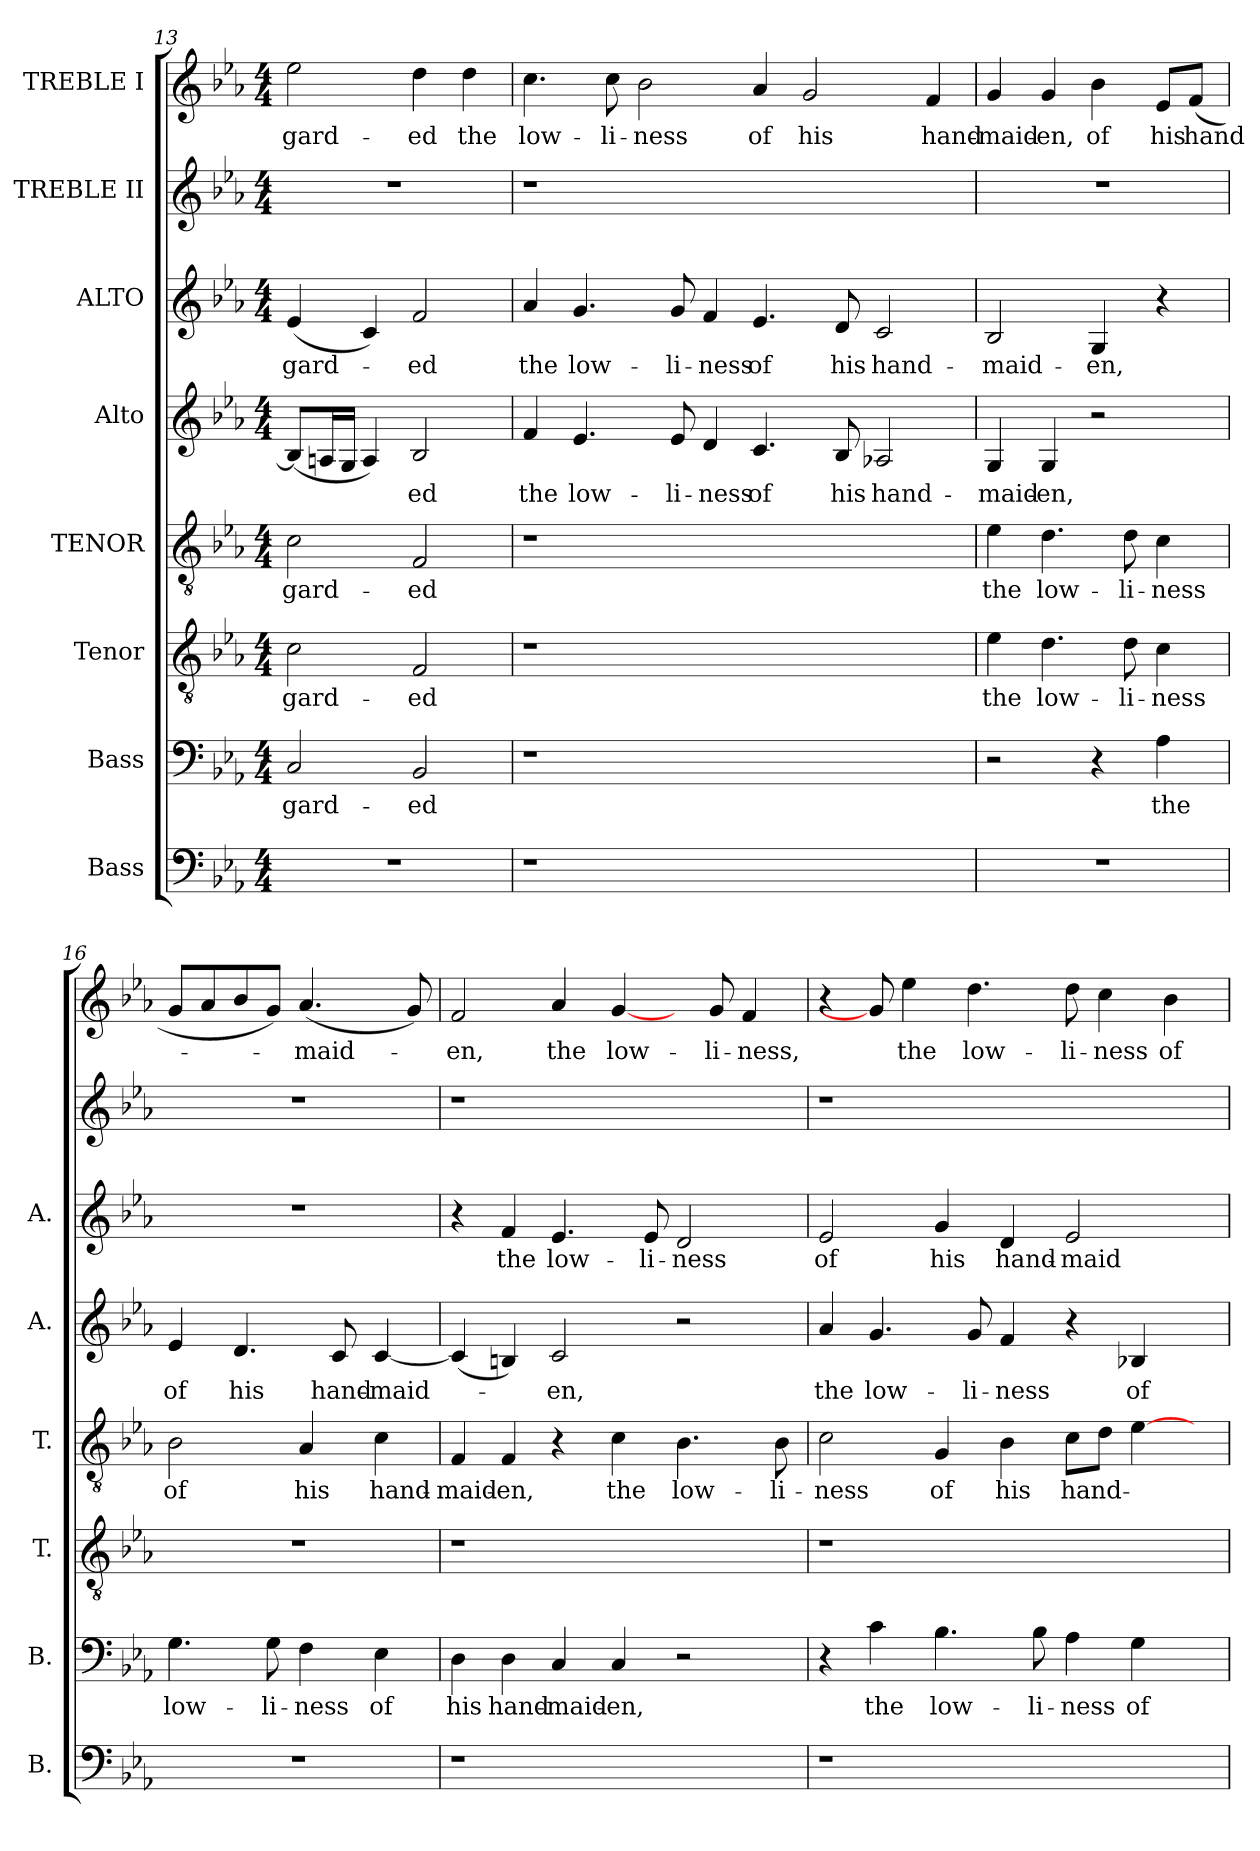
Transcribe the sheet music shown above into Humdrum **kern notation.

**kern	**kern	**text	**kern	**text	**kern	**text	**kern	**text	**kern	**text	**kern	**kern	**text
*part8	*part7	*part7	*part6	*part6	*part5	*part5	*part4	*part4	*part3	*part3	*part2	*part1	*part1
*staff8	*staff7	*staff7	*staff6	*staff6	*staff5	*staff5	*staff4	*staff4	*staff3	*staff3	*staff2	*staff1	*staff1
*I"Bass	*I"Bass	*	*I"Tenor	*	*I"TENOR	*	*I"Alto	*	*I"ALTO	*	*I"TREBLE II	*I"TREBLE I	*
*I'B.	*I'B.	*	*I'T.	*	*I'T.	*	*I'A.	*	*I'A.	*	*	*	*
*clefF4	*clefF4	*	*clefGv2	*	*clefGv2	*	*clefG2	*	*clefG2	*	*clefG2	*clefG2	*
*	*	*	*ITrd7c12	*	*ITrd7c12	*	*	*	*	*	*	*	*
*k[b-e-a-]	*k[b-e-a-]	*	*k[b-e-a-]	*	*k[b-e-a-]	*	*k[b-e-a-]	*	*k[b-e-a-]	*	*k[b-e-a-]	*k[b-e-a-]	*
*E-:	*E-:	*	*E-:	*	*E-:	*	*E-:	*	*E-:	*	*E-:	*E-:	*
*M4/4	*M4/4	*	*M4/4	*	*M4/4	*	*M4/4	*	*M4/4	*	*M4/4	*M4/4	*
=13	=13	=13	=13	=13	=13	=13	=13	=13	=13	=13	=13	=13	=13
!	!	!LO:LY:b:color=#000000	!	!	!	!	!	!	!	!	!	!	!
!	!	!	!	!LO:LY:b:color=#000000	!	!	!	!	!	!	!	!	!
!	!	!	!	!	!	!LO:LY:b:color=#000000	!	!	!	!	!	!	!
!	!	!	!	!	!	!	!	!	!	!LO:LY:b:color=#000000	!	!	!
!	!	!	!	!	!	!	!	!	!	!	!	!	!LO:LY:b:color=#000000
1r	2Ci/	-gard-	2Ci\	-gard-	2Ci\	-gard-	(8B-i/L]	.	(4e-i/	-gard-	1r	2ee-i\	-gard-
.	.	.	.	.	.	.	16Ani/L	.	.	.	.	.	.
.	.	.	.	.	.	.	16Gi/JJ	.	.	.	.	.	.
.	.	.	.	.	.	.	4Ai/)	.	4ci/)	.	.	.	.
!	!	!LO:LY:b:color=#000000	!	!	!	!	!	!	!	!	!	!	!
!	!	!	!	!LO:LY:b:color=#000000	!	!	!	!	!	!	!	!	!
!	!	!	!	!	!	!LO:LY:b:color=#000000	!	!	!	!	!	!	!
!	!	!	!	!	!	!	!	!LO:LY:b:color=#000000	!	!	!	!	!
!	!	!	!	!	!	!	!	!	!	!LO:LY:b:color=#000000	!	!	!
!	!	!	!	!	!	!	!	!	!	!	!	!	!LO:LY:b:color=#000000
.	2BB-i/	-ed	2FFi/	-ed	2FFi/	-ed	2B-i/	-ed	2fi/	-ed	.	4ddi\	-ed
!	!	!	!	!	!	!	!	!	!	!	!	!	!LO:LY:b:color=#000000
.	.	.	.	.	.	.	.	.	.	.	.	4ddi\	the
=14	=14	=14	=14	=14	=14	=14	=14	=14	=14	=14	=14	=14	=14
!LO:N:vis=1	!LO:N:vis=1	!	!LO:N:vis=1	!	!LO:N:vis=1	!	!	!	!	!	!	!	!
!	!	!	!	!	!	!	!	!LO:LY:b:color=#000000	!	!	!	!	!
!	!	!	!	!	!	!	!	!	!	!LO:LY:b:color=#000000	!LO:N:vis=1	!	!
!	!	!	!	!	!	!	!	!	!	!	!	!	!LO:LY:b:color=#000000
1r	1r	.	1r	.	1r	.	4fi/	the	4a-i/	the	1r	4.cci\	low-
!	!	!	!	!	!	!	!	!LO:LY:b:color=#000000	!	!	!	!	!
!	!	!	!	!	!	!	!	!	!	!LO:LY:b:color=#000000	!	!	!
.	.	.	.	.	.	.	4.e-i/	low-	4.gi/	low-	.	.	.
!	!	!	!	!	!	!	!	!	!	!	!	!	!LO:LY:b:color=#000000
.	.	.	.	.	.	.	.	.	.	.	.	8cci\	-li-
!	!	!	!	!	!	!	!	!	!	!	!	!	!LO:LY:b:color=#000000
.	.	.	.	.	.	.	.	.	.	.	.	2b-i\	-ness
!	!	!	!	!	!	!	!	!LO:LY:b:color=#000000	!	!	!	!	!
!	!	!	!	!	!	!	!	!	!	!LO:LY:b:color=#000000	!	!	!
.	.	.	.	.	.	.	8e-i/	-li-	8gi/	-li-	.	.	.
!	!	!	!	!	!	!	!	!LO:LY:b:color=#000000	!	!	!	!	!
!	!	!	!	!	!	!	!	!	!	!LO:LY:b:color=#000000	!	!	!
.	.	.	.	.	.	.	4di/	-ness	4fi/	-ness	.	.	.
!	!	!	!	!	!	!	!	!LO:LY:b:color=#000000	!	!	!	!	!
!	!	!	!	!	!	!	!	!	!	!LO:LY:b:color=#000000	!	!	!
!	!	!	!	!	!	!	!	!	!	!	!	!	!LO:LY:b:color=#000000
1ryy	1ryy	.	1ryy	.	1ryy	.	4.ci/	of	4.e-i/	of	1ryy	4a-i/	of
!	!	!	!	!	!	!	!	!	!	!	!	!	!LO:LY:b:color=#000000
.	.	.	.	.	.	.	.	.	.	.	.	2gi/	his
!	!	!	!	!	!	!	!	!LO:LY:b:color=#000000	!	!	!	!	!
!	!	!	!	!	!	!	!	!	!	!LO:LY:b:color=#000000	!	!	!
.	.	.	.	.	.	.	8B-i/	his	8di/	his	.	.	.
!	!	!	!	!	!	!	!	!LO:LY:b:color=#000000	!	!	!	!	!
!	!	!	!	!	!	!	!	!	!	!LO:LY:b:color=#000000	!	!	!
.	.	.	.	.	.	.	2A-Xi/	hand-	2ci/	hand-	.	.	.
!	!	!	!	!	!	!	!	!	!	!	!	!	!LO:LY:b:color=#000000
.	.	.	.	.	.	.	.	.	.	.	.	4fi/	hand-
=15	=15	=15	=15	=15	=15	=15	=15	=15	=15	=15	=15	=15	=15
!	!	!	!	!LO:LY:b:color=#000000	!	!	!	!	!	!	!	!	!
!	!	!	!	!	!	!LO:LY:b:color=#000000	!	!	!	!	!	!	!
!	!	!	!	!	!	!	!	!LO:LY:b:color=#000000	!	!	!	!	!
!	!	!	!	!	!	!	!	!	!	!LO:LY:b:color=#000000	!	!	!
!	!	!	!	!	!	!	!	!	!	!	!	!	!LO:LY:b:color=#000000
1r	2r	.	4E-i\	the	4E-i\	the	4Gi/	-maid-	2B-i/	-maid-	1r	4gi/	-maid-
!	!	!	!	!LO:LY:b:color=#000000	!	!	!	!	!	!	!	!	!
!	!	!	!	!	!	!LO:LY:b:color=#000000	!	!	!	!	!	!	!
!	!	!	!	!	!	!	!	!LO:LY:b:color=#000000	!	!	!	!	!
!	!	!	!	!	!	!	!	!	!	!	!	!	!LO:LY:b:color=#000000
.	.	.	4.Di\	low-	4.Di\	low-	4Gi/	-en,	.	.	.	4gi/	-en,
!	!	!	!	!	!	!	!	!	!	!LO:LY:b:color=#000000	!	!	!
!	!	!	!	!	!	!	!	!	!	!	!	!	!LO:LY:b:color=#000000
.	4r	.	.	.	.	.	2r	.	4Gi/	-en,	.	4b-i\	of
!	!	!	!	!LO:LY:b:color=#000000	!	!	!	!	!	!	!	!	!
!	!	!	!	!	!	!LO:LY:b:color=#000000	!	!	!	!	!	!	!
.	.	.	8Di\	-li-	8Di\	-li-	.	.	.	.	.	.	.
!	!	!LO:LY:b:color=#000000	!	!	!	!	!	!	!	!	!	!	!
!	!	!	!	!LO:LY:b:color=#000000	!	!	!	!	!	!	!	!	!
!	!	!	!	!	!	!LO:LY:b:color=#000000	!	!	!	!	!	!	!
!	!	!	!	!	!	!	!	!	!	!	!	!	!LO:LY:b:color=#000000
.	4A-i\	the	4Ci\	-ness	4Ci\	-ness	.	.	4r	.	.	8e-i/L	his
!	!	!	!	!	!	!	!	!	!	!	!	!	!LO:LY:b:color=#000000
.	.	.	.	.	.	.	.	.	.	.	.	(8fi/J	hand-
!!LO:PB:g=z
=16	=16	=16	=16	=16	=16	=16	=16	=16	=16	=16	=16	=16	=16
!	!	!LO:LY:b:color=#000000	!	!	!	!	!	!	!	!	!	!	!
!	!	!	!	!	!	!LO:LY:b:color=#000000	!	!	!	!	!	!	!
!	!	!	!	!	!	!	!	!LO:LY:b:color=#000000	!	!	!	!	!
1r	4.Gi\	low-	1r	.	2BB-i\	of	4e-i/	of	1r	.	1r	8gi/L	.
.	.	.	.	.	.	.	.	.	.	.	.	8a-i/	.
!	!	!	!	!	!	!	!	!LO:LY:b:color=#000000	!	!	!	!	!
.	.	.	.	.	.	.	4.di/	his	.	.	.	8b-i/	.
!	!	!LO:LY:b:color=#000000	!	!	!	!	!	!	!	!	!	!	!
.	8Gi\	-li-	.	.	.	.	.	.	.	.	.	8gi/J)	.
!	!	!LO:LY:b:color=#000000	!	!	!	!	!	!	!	!	!	!	!
!	!	!	!	!	!	!LO:LY:b:color=#000000	!	!	!	!	!	!	!
!	!	!	!	!	!	!	!	!	!	!	!	!	!LO:LY:b:color=#000000
.	4Fi\	-ness	.	.	4AA-i/	his	.	.	.	.	.	(4.a-i/	-maid-
!	!	!	!	!	!	!	!	!LO:LY:b:color=#000000	!	!	!	!	!
.	.	.	.	.	.	.	8ci/	hand-	.	.	.	.	.
!	!	!LO:LY:b:color=#000000	!	!	!	!	!	!	!	!	!	!	!
!	!	!	!	!	!	!LO:LY:b:color=#000000	!	!	!	!	!	!	!
!	!	!	!	!	!	!	!	!LO:LY:b:color=#000000	!	!	!	!	!
.	4E-i\	of	.	.	4Ci\	hand-	[4ci/	-maid-	.	.	.	.	.
.	.	.	.	.	.	.	.	.	.	.	.	8gi/)	.
=17	=17	=17	=17	=17	=17	=17	=17	=17	=17	=17	=17	=17	=17
!LO:N:vis=1	!	!	!	!	!	!	!	!	!	!	!	!	!
!	!	!LO:LY:b:color=#000000	!LO:N:vis=1	!	!	!	!	!	!	!	!	!	!
!	!	!	!	!	!	!LO:LY:b:color=#000000	!	!	!	!	!LO:N:vis=1	!	!
!	!	!	!	!	!	!	!	!	!	!	!	!	!LO:LY:b:color=#000000
1r	4Di\	his	1r	.	4FFi/	-maid-	(4ci/]	.	4r	.	1r	2fi/	-en,
!	!	!LO:LY:b:color=#000000	!	!	!	!	!	!	!	!	!	!	!
!	!	!	!	!	!	!LO:LY:b:color=#000000	!	!	!	!	!	!	!
!	!	!	!	!	!	!	!	!	!	!LO:LY:b:color=#000000	!	!	!
.	4Di\	hand-	.	.	4FFi/	-en,	4Bni/)	.	4fi/	the	.	.	.
!	!	!LO:LY:b:color=#000000	!	!	!	!	!	!	!	!	!	!	!
!	!	!	!	!	!	!	!	!LO:LY:b:color=#000000	!	!	!	!	!
!	!	!	!	!	!	!	!	!	!	!LO:LY:b:color=#000000	!	!	!
!	!	!	!	!	!	!	!	!	!	!	!	!	!LO:LY:b:color=#000000
.	4Ci/	-maid-	.	.	4r	.	2ci/	-en,	4.e-i/	low-	.	4a-i/	the
!	!	!LO:LY:b:color=#000000	!	!	!	!	!	!	!	!	!	!	!
!	!	!	!	!	!	!LO:LY:b:color=#000000	!	!	!	!	!	!	!
!	!	!	!	!	!	!	!	!	!	!	!	!	!LO:LY:b:color=#000000
.	4Ci/	-en,	.	.	4Ci\	the	.	.	.	.	.	[4gi/	low-
!	!	!	!	!	!	!	!	!	!	!LO:LY:b:color=#000000	!	!	!
.	.	.	.	.	.	.	.	.	8e-i/	-li-	.	.	.
!	!	!	!	!	!	!LO:LY:b:color=#000000	!	!	!	!	!	!	!
!	!	!	!	!	!	!	!	!	!	!LO:LY:b:color=#000000	!	!	!
2ryy	2r	.	2ryy	.	4.BB-i\	low-	2r	.	2di/	-ness	2ryy	8ryy	.
!	!	!	!	!	!	!	!	!	!	!	!	!	!LO:LY:b:color=#000000
.	.	.	.	.	.	.	.	.	.	.	.	8gi/	-li-
!	!	!	!	!	!	!	!	!	!	!	!	!	!LO:LY:b:color=#000000
.	.	.	.	.	.	.	.	.	.	.	.	4fi/	-ness,
!	!	!	!	!	!	!LO:LY:b:color=#000000	!	!	!	!	!	!	!
.	.	.	.	.	8BB-i\	-li-	.	.	.	.	.	.	.
=18	=18	=18	=18	=18	=18	=18	=18	=18	=18	=18	=18	=18	=18
!LO:N:vis=1	!	!	!LO:N:vis=1	!	!	!	!	!	!	!	!	!	!
!	!	!	!	!	!	!LO:LY:b:color=#000000	!	!	!	!	!	!	!
!	!	!	!	!	!	!	!	!LO:LY:b:color=#000000	!	!	!	!	!
!	!	!	!	!	!	!	!	!	!	!LO:LY:b:color=#000000	!LO:N:vis=1	!	!
1r	4r	.	1r	.	2Ci\	-ness	4a-i/	the	2e-i/	of	1r	4r	.
!	!	!LO:LY:b:color=#000000	!	!	!	!	!	!	!	!	!	!	!
!	!	!	!	!	!	!	!	!LO:LY:b:color=#000000	!	!	!	!	!
.	4ci\	the	.	.	.	.	4.gi/	low-	.	.	.	8gi/]	.
!	!	!	!	!	!	!	!	!	!	!	!	!	!LO:LY:b:color=#000000
.	.	.	.	.	.	.	.	.	.	.	.	4ee-i\	the
!	!	!LO:LY:b:color=#000000	!	!	!	!	!	!	!	!	!	!	!
!	!	!	!	!	!	!LO:LY:b:color=#000000	!	!	!	!	!	!	!
!	!	!	!	!	!	!	!	!	!	!LO:LY:b:color=#000000	!	!	!
.	4.B-i\	low-	.	.	4GGi/	of	.	.	4gi/	his	.	.	.
!	!	!	!	!	!	!	!	!LO:LY:b:color=#000000	!	!	!	!	!
!	!	!	!	!	!	!	!	!	!	!	!	!	!LO:LY:b:color=#000000
.	.	.	.	.	.	.	8gi/	-li-	.	.	.	4.ddi\	low-
!	!	!	!	!	!	!LO:LY:b:color=#000000	!	!	!	!	!	!	!
!	!	!	!	!	!	!	!	!LO:LY:b:color=#000000	!	!	!	!	!
!	!	!	!	!	!	!	!	!	!	!LO:LY:b:color=#000000	!	!	!
.	.	.	.	.	4BB-i\	his	4fi/	-ness	4di/	hand-	.	.	.
!	!	!LO:LY:b:color=#000000	!	!	!	!	!	!	!	!	!	!	!
.	8B-i\	-li-	.	.	.	.	.	.	.	.	.	.	.
!	!	!LO:LY:b:color=#000000	!	!	!	!	!	!	!	!	!	!	!
!	!	!	!	!	!	!LO:LY:b:color=#000000	!	!	!	!	!	!	!
!	!	!	!	!	!	!	!	!	!	!LO:LY:b:color=#000000	!	!	!
!	!	!	!	!	!	!	!	!	!	!	!	!	!LO:LY:b:color=#000000
2ryy	4A-i\	-ness	2ryy	.	8Ci\L	hand-	4r	.	2e-i/	-maid-	2ryy	8ddi\	-li-
!	!	!	!	!	!	!	!	!	!	!	!	!	!LO:LY:b:color=#000000
.	.	.	.	.	8Di\J	.	.	.	.	.	.	4cci\	-ness
!	!	!LO:LY:b:color=#000000	!	!	!	!	!	!	!	!	!	!	!
!	!	!	!	!	!	!	!	!LO:LY:b:color=#000000	!	!	!	!	!
.	4Gi\	of	.	.	[4E-i\	.	4B-Xi/	of	.	.	.	.	.
!	!	!	!	!	!	!	!	!	!	!	!	!	!LO:LY:b:color=#000000
.	.	.	.	.	.	.	.	.	.	.	.	4b-i\	of
8ryy	8ryy	.	8ryy	.	8ryy	.	8ryy	.	8ryy	.	8ryy	.	.
=	=	=	=	=	=	=	=	=	=	=	=	=	=
*-	*-	*-	*-	*-	*-	*-	*-	*-	*-	*-	*-	*-	*-
